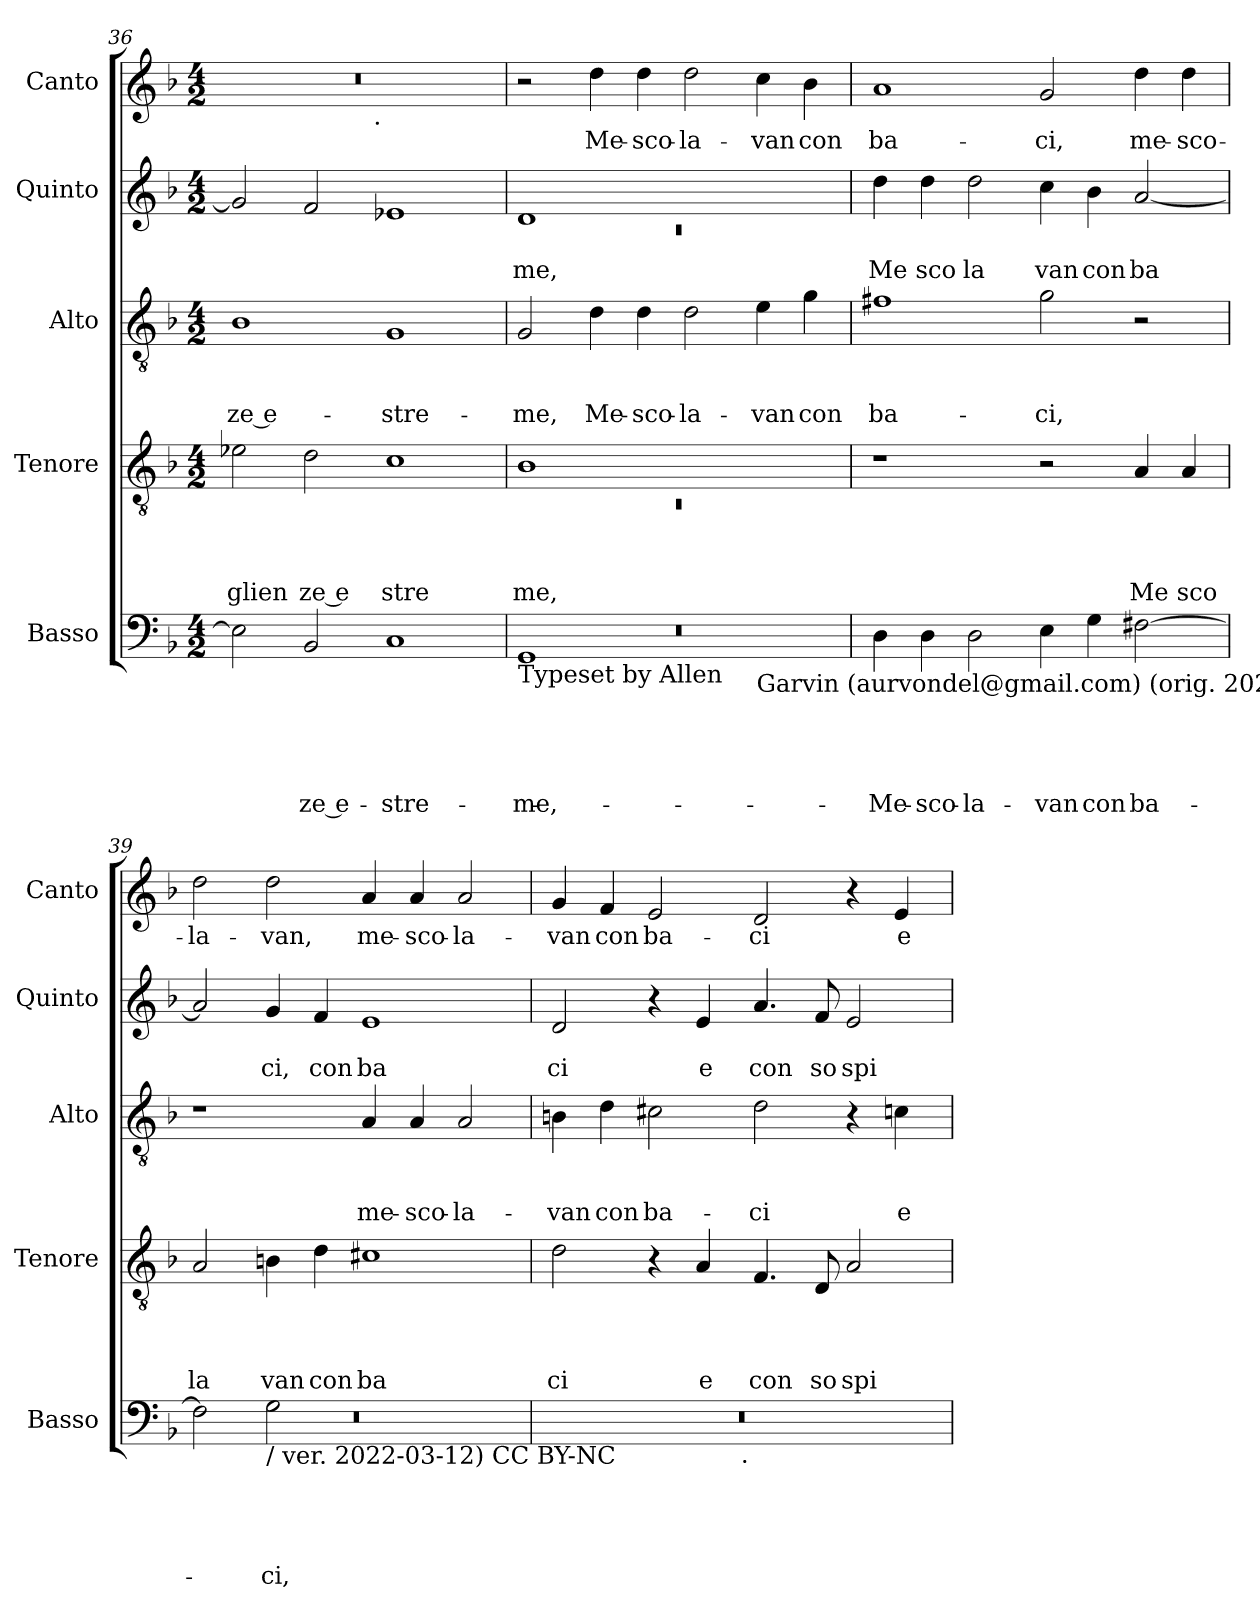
**kern	**text	**text	**text	**text	**text	**kern	**text	**text	**text	**text	**kern	**text	**text	**text	**kern	**text	**text	**kern	**text
*part5	*part5	*part5	*part5	*part5	*part5	*part4	*part4	*part4	*part4	*part4	*part3	*part3	*part3	*part3	*part2	*part2	*part2	*part1	*part1
*staff5	*staff5	*staff5	*staff5	*staff5	*staff5	*staff4	*staff4	*staff4	*staff4	*staff4	*staff3	*staff3	*staff3	*staff3	*staff2	*staff2	*staff2	*staff1	*staff1
*I"Basso	*	*	*	*	*	*I"Tenore	*	*	*	*	*I"Alto	*	*	*	*I"Quinto	*	*	*I"Canto	*
*I'Basso	*	*	*	*	*	*I'Tenore	*	*	*	*	*I'Alto	*	*	*	*I'Quinto	*	*	*I'Canto	*
!!LO:LB:g=z
*clefF4	*	*	*	*	*	*clefGv2	*	*	*	*	*clefGv2	*	*	*	*clefG2	*	*	*clefG2	*
*k[b-]	*	*	*	*	*	*k[b-]	*	*	*	*	*k[b-]	*	*	*	*k[b-]	*	*	*k[b-]	*
*F:	*	*	*	*	*	*F:	*	*	*	*	*F:	*	*	*	*F:	*	*	*F:	*
*M4/2	*	*	*	*	*	*M4/2	*	*	*	*	*M4/2	*	*	*	*M4/2	*	*	*M4/2	*
=36	=36	=36	=36	=36	=36	=36	=36	=36	=36	=36	=36	=36	=36	=36	=36	=36	=36	=36	=36
!	!	!	!	!	!	!	!	!	!	!LO:LY:b	!	!	!	!LO:LY:b:rj	!	!	!	!	!
*	*	*	*	*	*	*	*	*	*	*	*	*	*	*	*	*	*	*^	*
2E-\]	.	.	.	.	.	2e-X\	.	.	.	glien	1B-	.	.	-ze e-	2g/]	.	.	0r	2ryy	.
!	!	!	!	!	!LO:LY:b:rj	!	!	!	!	!LO:LY:b:rj	!	!	!	!	!	!	!	!	!	!
2BB-/	.	.	.	.	ze e-	2d\	.	.	.	ze e	.	.	.	.	2f/	.	.	.	4...ryy	.
!	!	!	!	!	!	!	!	!	!	!	!	!	!	!	!	!	!	!	!LO:TX:b:t=.	!
.	.	.	.	.	.	.	.	.	.	.	.	.	.	.	.	.	.	.	1ryy	.
!	!	!	!	!	!LO:LY:b	!	!	!	!	!LO:LY:b	!	!	!	!LO:LY:b	!	!	!	!	!	!
1C	.	.	.	.	-stre-	1c	.	.	.	stre	1G	.	.	-stre-	1e-X	.	.	.	.	.
.	.	.	.	.	.	.	.	.	.	.	.	.	.	.	.	.	.	.	32ryy	.
=37	=37	=37	=37	=37	=37	=37	=37	=37	=37	=37	=37	=37	=37	=37	=37	=37	=37	=37	=37	=37
*^	*	*	*	*	*	*^	*	*	*	*	*	*	*	*	*^	*	*	*	*	*
*	*^	*	*	*	*	*	*	*	*	*	*	*	*	*	*	*	*	*	*	*	*	*	*
!LO:TX:b:t=Typeset by Allen	!	!	!	!	!	!	!	!	!	!	!	!	!	!	!	!	!	!	!	!	!	!	!	!
!	!	!LO:N:vis=1	!	!	!	!	!LO:LY:b	!	!LO:N:vis=1	!	!	!	!LO:LY:b	!	!	!	!LO:LY:b	!	!LO:N:vis=1	!	!LO:LY:b	!	!	!
*	*	*^	*	*	*	*	*	*	*	*	*	*	*	*	*	*	*	*	*	*	*	*v	*v	*
0ryy	1GG	0r	1.ryy	.	.	.	.	-me,	1B-	0rC	.	.	.	me,	2G/	.	.	-me,	1d	0rc	.	me,	2r	.
!	!	!	!	!	!	!	!	!	!	!	!	!	!	!	!	!	!	!LO:LY:b	!	!	!	!	!	!LO:LY:b
.	.	.	.	.	.	.	.	.	.	.	.	.	.	.	4d\	.	.	Me-	.	.	.	.	4dd\	Me-
!	!	!	!	!	!	!	!	!	!	!	!	!	!	!	!	!	!	!LO:LY:b	!	!	!	!	!	!LO:LY:b
.	.	.	.	.	.	.	.	.	.	.	.	.	.	.	4d\	.	.	-sco-	.	.	.	.	4dd\	-sco-
!	!	!	!	!	!	!	!	!	!	!	!	!	!	!	!	!	!	!LO:LY:b	!	!	!	!	!	!LO:LY:b
.	1ryy	.	.	.	.	.	.	.	1ryy	.	.	.	.	.	2d\	.	.	-la-	1ryy	.	.	.	2dd\	-la-
!	!	!	!LO:TX:b:t=Garvin (aurvondel@gmail.com) (orig. 2022-03-12	!	!	!	!	!	!	!	!	!	!	!	!	!	!	!	!	!	!	!	!	!
!	!	!	!	!	!	!	!	!	!	!	!	!	!	!	!	!	!	!LO:LY:b	!	!	!	!	!	!LO:LY:b
.	.	.	2ryy	.	.	.	.	.	.	.	.	.	.	.	4e\	.	.	-van	.	.	.	.	4cc\	-van
!	!	!	!	!	!	!	!	!	!	!	!	!	!	!	!	!	!	!LO:LY:b	!	!	!	!	!	!LO:LY:b
.	.	.	.	.	.	.	.	.	.	.	.	.	.	.	4g\	.	.	con	.	.	.	.	4b-\	con
*	*	*	*	*	*	*	*	*	*v	*v	*	*	*	*	*	*	*	*	*v	*v	*	*	*	*
=38	=38	=38	=38	=38	=38	=38	=38	=38	=38	=38	=38	=38	=38	=38	=38	=38	=38	=38	=38	=38	=38	=38
!	!	!	!	!	!	!	!	!LO:LY:b	!	!	!	!	!	!	!	!	!LO:LY:b	!	!	!LO:LY:b	!	!LO:LY:b
*v	*v	*v	*v	*	*	*	*	*	*	*	*	*	*	*	*	*	*	*	*	*	*	*
4D\	.	.	.	.	Me-	1r	.	.	.	.	1f#X	.	.	ba-	4dd\	.	Me	1a	ba-
!	!	!	!	!	!LO:LY:b	!	!	!	!	!	!	!	!	!	!	!	!LO:LY:b	!	!
4D\	.	.	.	.	-sco-	.	.	.	.	.	.	.	.	.	4dd\	.	sco	.	.
!	!	!	!	!	!LO:LY:b	!	!	!	!	!	!	!	!	!	!	!	!LO:LY:b	!	!
2D\	.	.	.	.	-la-	.	.	.	.	.	.	.	.	.	2dd\	.	la	.	.
!	!	!	!	!	!LO:LY:b	!	!	!	!	!	!	!	!	!LO:LY:b	!	!	!LO:LY:b	!	!LO:LY:b
4E\	.	.	.	.	-van	2r	.	.	.	.	2g\	.	.	-ci,	4cc\	.	van	2g/	-ci,
!	!	!	!	!	!LO:LY:b	!	!	!	!	!	!	!	!	!	!	!	!LO:LY:b	!	!
4G\	.	.	.	.	con	.	.	.	.	.	.	.	.	.	4b-\	.	con	.	.
!	!	!	!	!	!LO:LY:b	!	!	!	!	!LO:LY:b	!	!	!	!	!	!	!LO:LY:b	!	!LO:LY:b
[>2F#X\	.	.	.	.	ba-	4A/	.	.	.	Me	2r	.	.	.	[<2a/	.	ba	4dd\	me-
!	!	!	!	!	!	!	!	!	!	!LO:LY:b	!	!	!	!	!	!	!	!	!LO:LY:b
.	.	.	.	.	.	4A/	.	.	.	sco	.	.	.	.	.	.	.	4dd\	-sco-
=39	=39	=39	=39	=39	=39	=39	=39	=39	=39	=39	=39	=39	=39	=39	=39	=39	=39	=39	=39
*^	*	*	*	*	*	*	*	*	*	*	*	*	*	*	*	*	*	*	*
*	*^	*	*	*	*	*	*	*	*	*	*	*	*	*	*	*	*	*	*	*
!	!	!LO:N:vis=1	!	!	!	!	!	!	!	!	!	!LO:LY:b	!	!	!	!	!	!	!	!	!LO:LY:b
2F#\]	2ryy	0r	.	.	.	.	.	2A/	.	.	.	la	1r	.	.	.	2a/]	.	.	2dd\	-la-
!LO:TX:b:t=/ ver. 2022-03-12) CC BY-NC	!	!	!	!	!	!	!	!	!	!	!	!	!	!	!	!	!	!	!	!	!
!	!	!	!	!	!	!	!LO:LY:b	!	!	!	!	!LO:LY:b	!	!	!	!	!	!	!LO:LY:b	!	!LO:LY:b
2ryy	2G\	.	.	.	.	.	-ci,	4Bn\	.	.	.	van	.	.	.	.	4g/	.	ci,	2dd\	-van,
!	!	!	!	!	!	!	!	!	!	!	!	!LO:LY:b	!	!	!	!	!	!	!LO:LY:b	!	!
.	.	.	.	.	.	.	.	4d\	.	.	.	con	.	.	.	.	4f/	.	con	.	.
!	!	!	!	!	!	!	!	!	!	!	!	!LO:LY:b	!	!	!	!LO:LY:b	!	!	!LO:LY:b	!	!LO:LY:b
1ryy	1ryy	.	.	.	.	.	.	1c#X	.	.	.	ba	4A/	.	.	me-	1e	.	ba	4a/	me-
!	!	!	!	!	!	!	!	!	!	!	!	!	!	!	!	!LO:LY:b	!	!	!	!	!LO:LY:b
.	.	.	.	.	.	.	.	.	.	.	.	.	4A/	.	.	-sco-	.	.	.	4a/	-sco-
!	!	!	!	!	!	!	!	!	!	!	!	!	!	!	!	!LO:LY:b	!	!	!	!	!LO:LY:b
.	.	.	.	.	.	.	.	.	.	.	.	.	2A/	.	.	-la-	.	.	.	2a/	-la-
*v	*v	*v	*	*	*	*	*	*	*	*	*	*	*	*	*	*	*	*	*	*	*
=40	=40	=40	=40	=40	=40	=40	=40	=40	=40	=40	=40	=40	=40	=40	=40	=40	=40	=40	=40
!	!	!	!	!	!	!	!	!	!	!LO:LY:b	!	!	!	!LO:LY:b	!	!	!LO:LY:b	!	!LO:LY:b
*^	*	*	*	*	*	*	*	*	*	*	*	*	*	*	*	*	*	*	*
0r	2ryy	.	.	.	.	.	2d\	.	.	.	ci	4Bn\	.	.	-van	2d/	.	ci	4g/	-van
!	!	!	!	!	!	!	!	!	!	!	!	!	!	!	!LO:LY:b	!	!	!	!	!LO:LY:b
.	.	.	.	.	.	.	.	.	.	.	.	4d\	.	.	con	.	.	.	4f/	con
!	!	!	!	!	!	!	!	!	!	!	!	!	!	!	!LO:LY:b	!	!	!	!	!LO:LY:b
.	4...ryy	.	.	.	.	.	4r	.	.	.	.	2c#X\	.	.	ba-	4r	.	.	2e/	ba-
!	!	!	!	!	!	!	!	!	!	!	!LO:LY:b	!	!	!	!	!	!	!LO:LY:b	!	!
.	.	.	.	.	.	.	4A/	.	.	.	e	.	.	.	.	4e/	.	e	.	.
!	!LO:TX:b:t=.	!	!	!	!	!	!	!	!	!	!	!	!	!	!	!	!	!	!	!
.	1ryy	.	.	.	.	.	.	.	.	.	.	.	.	.	.	.	.	.	.	.
!	!	!	!	!	!	!	!	!	!	!	!LO:LY:b	!	!	!	!LO:LY:b	!	!	!LO:LY:b	!	!LO:LY:b
.	.	.	.	.	.	.	4.F/	.	.	.	con	2d\	.	.	-ci	4.a/	.	con	2d/	-ci
!	!	!	!	!	!	!	!	!	!	!	!LO:LY:b	!	!	!	!	!	!	!LO:LY:b	!	!
.	.	.	.	.	.	.	8D/	.	.	.	so	.	.	.	.	8f/	.	so	.	.
!	!	!	!	!	!	!	!	!	!	!	!LO:LY:b	!	!	!	!	!	!	!LO:LY:b	!	!
.	.	.	.	.	.	.	2A/	.	.	.	spi	4r	.	.	.	2e/	.	spi	4r	.
!	!	!	!	!	!	!	!	!	!	!	!	!	!	!	!LO:LY:b	!	!	!	!	!LO:LY:b
.	.	.	.	.	.	.	.	.	.	.	.	4cn\	.	.	e	.	.	.	4e/	e
.	32ryy	.	.	.	.	.	.	.	.	.	.	.	.	.	.	.	.	.	.	.
*v	*v	*	*	*	*	*	*	*	*	*	*	*	*	*	*	*	*	*	*	*
=	=	=	=	=	=	=	=	=	=	=	=	=	=	=	=	=	=	=	=
*-	*-	*-	*-	*-	*-	*-	*-	*-	*-	*-	*-	*-	*-	*-	*-	*-	*-	*-	*-
